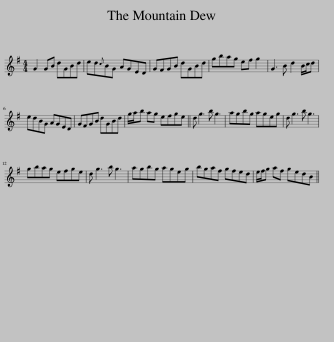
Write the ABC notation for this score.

X:1
L:1/8
M:4/4
I:linebreak $
K:G
V:1 treble
V:1
 G2 GB dGBd | ed{c}BG AGED | GFGB dGBd | gbag ef g2 | G3 B d2 B/c/d |$ %5
 edBG AGED | GFGB dGBd | g/a/b ag efge || d g3 b g3 | agbg ageg | %10
 d g3 b g3 |$ gbag efge | d g3 b g3 | agbg ageg | bgaf gfed | %15
 e/f/g af gedB || %16
